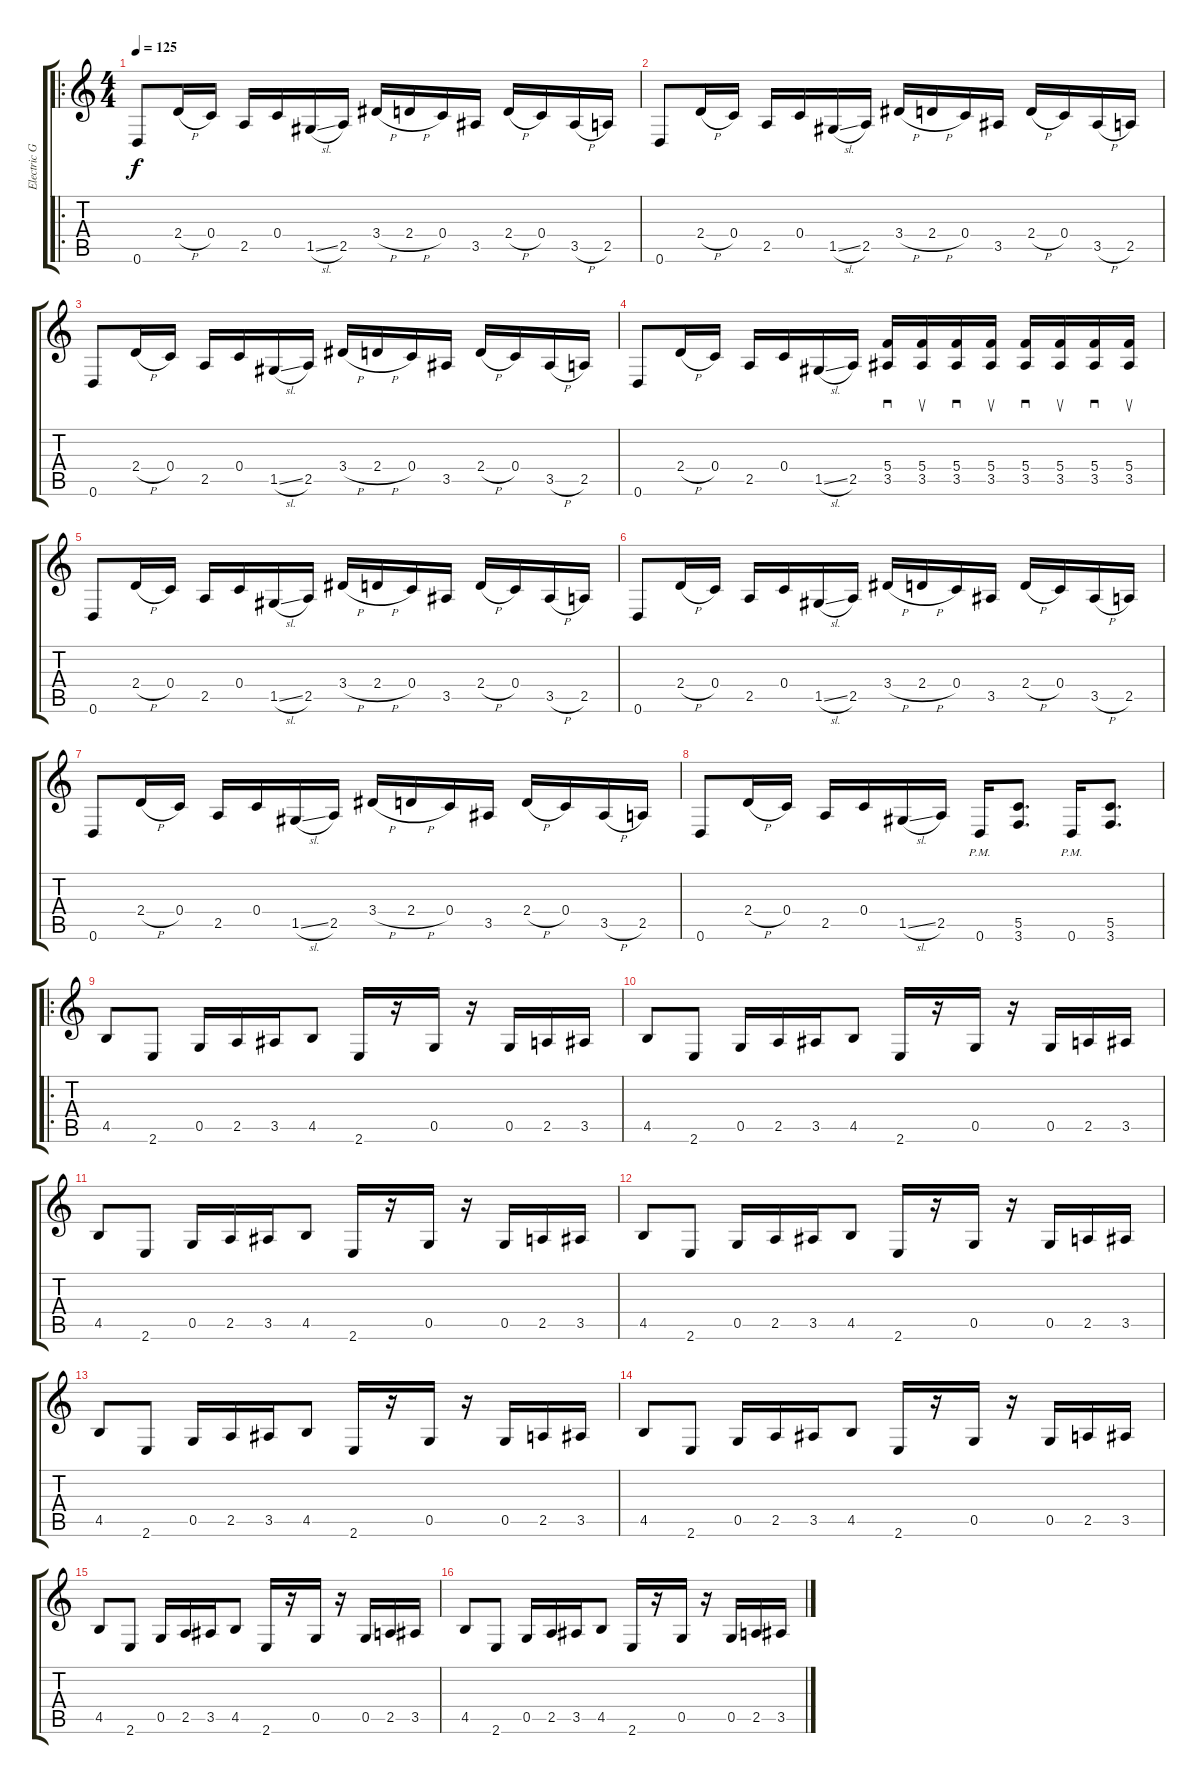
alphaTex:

\track ("Electric Guitar" "Electric G") {instrument distortionguitar}
\staff {score tabs}
\tuning (D4 A3 F3 C3 G2 D2) {hide}
\ro
\ts (4 4)
\tempo 125
\clef g2
\ks c
0.6.8{dy f} 2.4{h}.16 0.4.16 2.5.16 0.4.16 1.5{sl}.16 2.5.16 3.4{h}.16 2.4{h}.16 0.4.16 3.5.16 2.4{h}.16 0.4.16 3.5{h}.16 2.5.16 |
0.6.8 2.4{h}.16 0.4.16 2.5.16 0.4.16 1.5{sl}.16 2.5.16 3.4{h}.16 2.4{h}.16 0.4.16 3.5.16 2.4{h}.16 0.4.16 3.5{h}.16 2.5.16 |
0.6.8 2.4{h}.16 0.4.16 2.5.16 0.4.16 1.5{sl}.16 2.5.16 3.4{h}.16 2.4{h}.16 0.4.16 3.5.16 2.4{h}.16 0.4.16 3.5{h}.16 2.5.16 |
0.6.8 2.4{h}.16 0.4.16 2.5.16 0.4.16 1.5{sl}.16 2.5.16 (5.4 3.5).16{sd} (5.4 3.5).16{su} (5.4 3.5).16{sd} (5.4 3.5).16{su} (5.4 3.5).16{sd} (5.4 3.5).16{su} (5.4 3.5).16{sd} (5.4 3.5).16{su} |
0.6.8 2.4{h}.16 0.4.16 2.5.16 0.4.16 1.5{sl}.16 2.5.16 3.4{h}.16 2.4{h}.16 0.4.16 3.5.16 2.4{h}.16 0.4.16 3.5{h}.16 2.5.16 |
0.6.8 2.4{h}.16 0.4.16 2.5.16 0.4.16 1.5{sl}.16 2.5.16 3.4{h}.16 2.4{h}.16 0.4.16 3.5.16 2.4{h}.16 0.4.16 3.5{h}.16 2.5.16 |
0.6.8 2.4{h}.16 0.4.16 2.5.16 0.4.16 1.5{sl}.16 2.5.16 3.4{h}.16 2.4{h}.16 0.4.16 3.5.16 2.4{h}.16 0.4.16 3.5{h}.16 2.5.16 |
0.6.8 2.4{h}.16 0.4.16 2.5.16 0.4.16 1.5{sl}.16 2.5.16 0.6{pm}.16 (5.5 3.6).8{d} 0.6{pm}.16 (5.5 3.6).8{d} |
\ro
4.5.8 2.6.8 0.5.16 2.5.16 3.5.16 4.5.8 2.6.16 r.16 0.5.16 r.16 0.5.16 2.5.16 3.5.16 |
4.5.8 2.6.8 0.5.16 2.5.16 3.5.16 4.5.8 2.6.16 r.16 0.5.16 r.16 0.5.16 2.5.16 3.5.16 |
4.5.8 2.6.8 0.5.16 2.5.16 3.5.16 4.5.8 2.6.16 r.16 0.5.16 r.16 0.5.16 2.5.16 3.5.16 |
4.5.8 2.6.8 0.5.16 2.5.16 3.5.16 4.5.8 2.6.16 r.16 0.5.16 r.16 0.5.16 2.5.16 3.5.16 |
4.5.8 2.6.8 0.5.16 2.5.16 3.5.16 4.5.8 2.6.16 r.16 0.5.16 r.16 0.5.16 2.5.16 3.5.16 |
4.5.8 2.6.8 0.5.16 2.5.16 3.5.16 4.5.8 2.6.16 r.16 0.5.16 r.16 0.5.16 2.5.16 3.5.16 |
4.5.8 2.6.8 0.5.16 2.5.16 3.5.16 4.5.8 2.6.16 r.16 0.5.16 r.16 0.5.16 2.5.16 3.5.16 |
4.5.8 2.6.8 0.5.16 2.5.16 3.5.16 4.5.8 2.6.16 r.16 0.5.16 r.16 0.5.16 2.5.16 3.5.16
